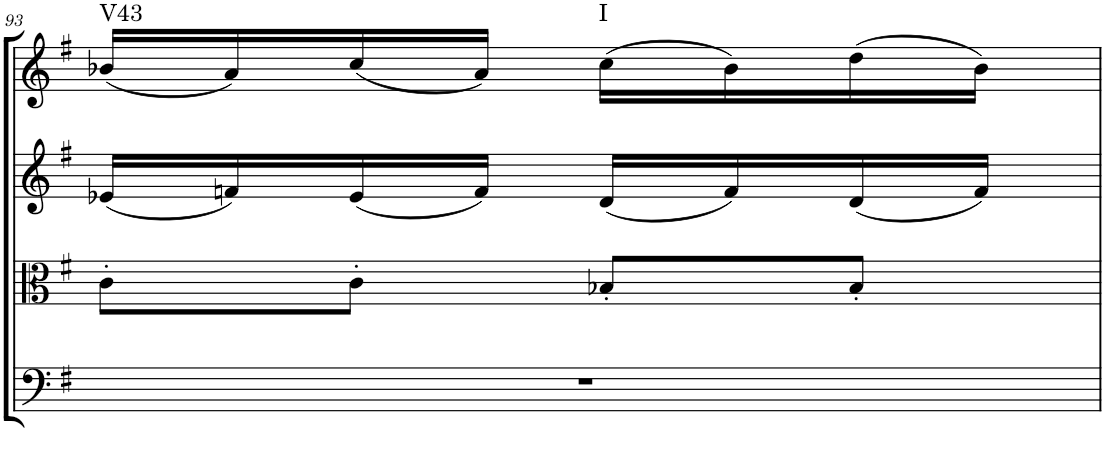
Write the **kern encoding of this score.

**kern	**kern	**kern	**kern	**harte
*part4	*part3	*part2	*part1	*part1
*staff4	*staff3	*staff2	*staff1	*
*I"Cello	*I"Viola	*I"2nd Violin	*I"1st Violin	*
*	*I'Vla	*I'Vln	*I'Vln	*
!!LO:PB:g=z
*clefF4	*clefC3	*clefG2	*clefG2	*
*k[f#]	*k[f#]	*k[f#]	*k[f#]	*
*G:	*G:	*G:	*G:	*
*M2/4	*M2/4	*M2/4	*M2/4	*
=93	=93	=93	=93	=93
!	!	!	!	!LO:H:kt=V43
2r	8c'\L	(16e-X/LL	(16b-X/LL	N
.	.	16fn/)	16a/)	.
.	8c'\J	(16e-/	(16cc/	.
.	.	16f/JJ)	16a/JJ)	.
!	!	!	!	!LO:H:kt=I
.	8B-X'/L	(16d/LL	(16cc\LL	N
.	.	16f/)	16b-\)	.
.	8B-'/J	(16d/	(16dd\	.
.	.	16f/JJ)	16b-\JJ)	.
=	=	=	=	=
*-	*-	*-	*-	*-
